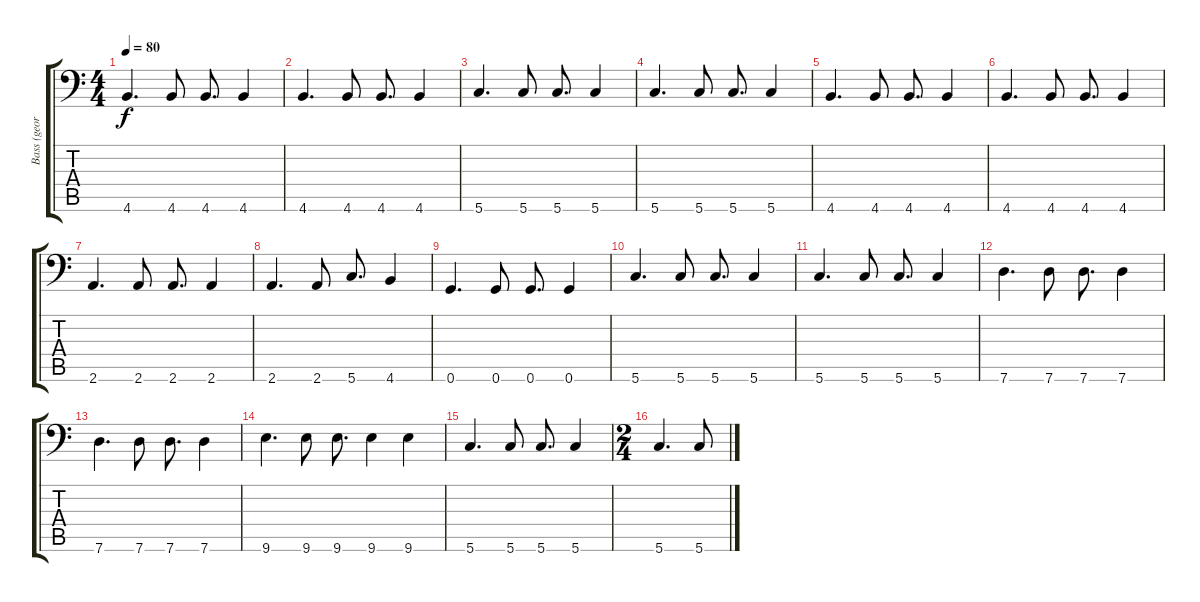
\track ("Bass (georg holm)" "Bass (geor") {instrument electricguitarjazz}
\staff {score tabs}
\tuning (E4 B3 G3 D3 A2 G1) {hide}
\ts (4 4)
\tempo 80
\clef f4
\ks c
4.6.4{d dy f} 4.6.8 4.6.8{d} 4.6.4 |
4.6.4{d} 4.6.8 4.6.8{d} 4.6.4 |
5.6.4{d} 5.6.8 5.6.8{d} 5.6.4 |
5.6.4{d} 5.6.8 5.6.8{d} 5.6.4 |
4.6.4{d} 4.6.8 4.6.8{d} 4.6.4 |
4.6.4{d} 4.6.8 4.6.8{d} 4.6.4 |
2.6.4{d} 2.6.8 2.6.8{d} 2.6.4 |
2.6.4{d} 2.6.8 5.6.8{d} 4.6.4 |
0.6.4{d} 0.6.8 0.6.8{d} 0.6.4 |
5.6.4{d} 5.6.8 5.6.8{d} 5.6.4 |
5.6.4{d} 5.6.8 5.6.8{d} 5.6.4 |
7.6.4{d} 7.6.8 7.6.8{d} 7.6.4 |
7.6.4{d} 7.6.8 7.6.8{d} 7.6.4 |
9.6.4{d} 9.6.8 9.6.8{d} 9.6.4 9.6.4 |
5.6.4{d} 5.6.8 5.6.8{d} 5.6.4 |
\ts (2 4)
5.6.4{d} 5.6.8
